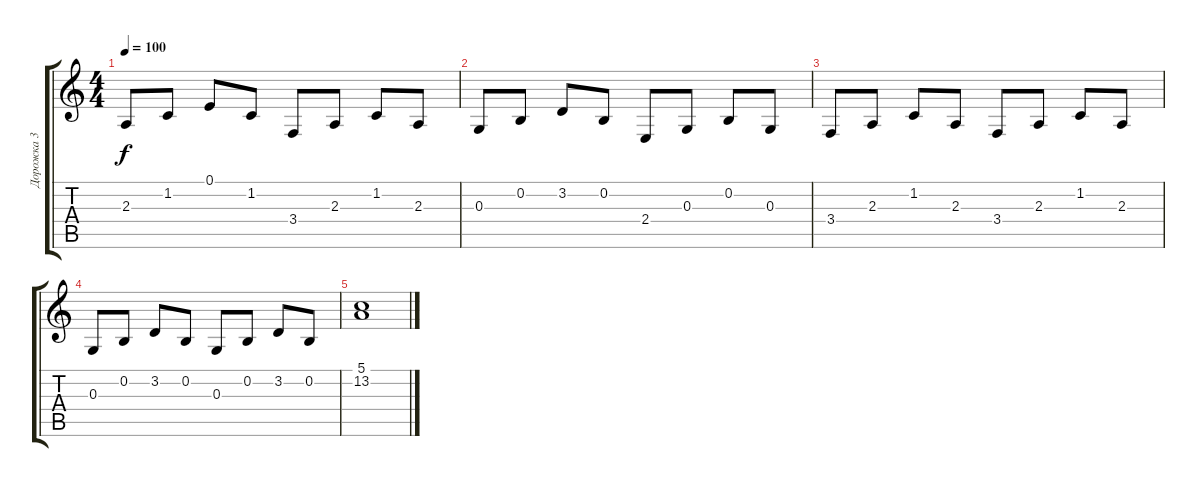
\track ("Дорожка 3" "Дорожка 3") {instrument electricpiano2}
\staff {score tabs}
\tuning (E4 B3 G3 D3 A2 E2) {hide}
\ts (4 4)
\tempo 100
\clef g2
\ks c
2.3.8{dy f} 1.2.8 0.1.8 1.2.8 3.4.8 2.3.8 1.2.8 2.3.8 |
0.3.8 0.2.8 3.2.8 0.2.8 2.4.8 0.3.8 0.2.8 0.3.8 |
3.4.8 2.3.8 1.2.8 2.3.8 3.4.8 2.3.8 1.2.8 2.3.8 |
0.3.8 0.2.8 3.2.8 0.2.8 0.3.8 0.2.8 3.2.8 0.2.8 |
(5.1 13.2).1
